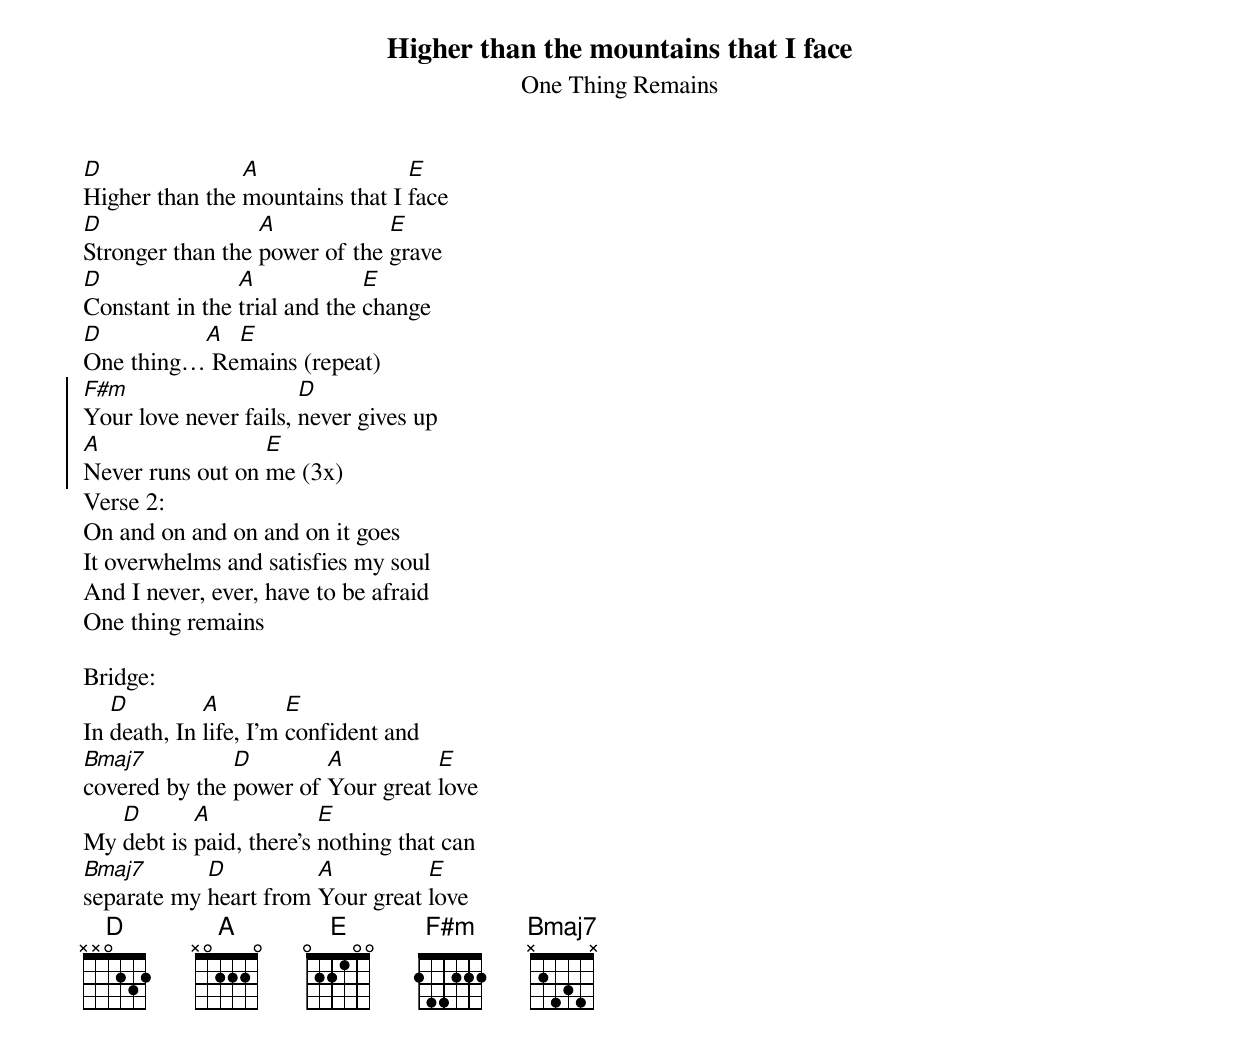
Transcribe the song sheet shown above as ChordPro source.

{t: Higher than the mountains that I face}
{st: One Thing Remains}
[D]Higher than the [A]mountains that I [E]face
[D]Stronger than the [A]power of the [E]grave
[D]Constant in the [A]trial and the [E]change
[D]One thing…[A] Re[E]mains (repeat)
{soc}
[F#m]Your love never fails, [D]never gives up
[A]Never runs out on [E]me (3x)
{eoc}
Verse 2:
On and on and on and on it goes
It overwhelms and satisfies my soul
And I never, ever, have to be afraid
One thing remains

Bridge:
In [D]death, In [A]life, I’m [E]confident and
[Bmaj7]covered by the [D]power of [A]Your great [E]love
My [D]debt is [A]paid, there’s [E]nothing that can
[Bmaj7]separate my [D]heart from [A]Your great [E]love
